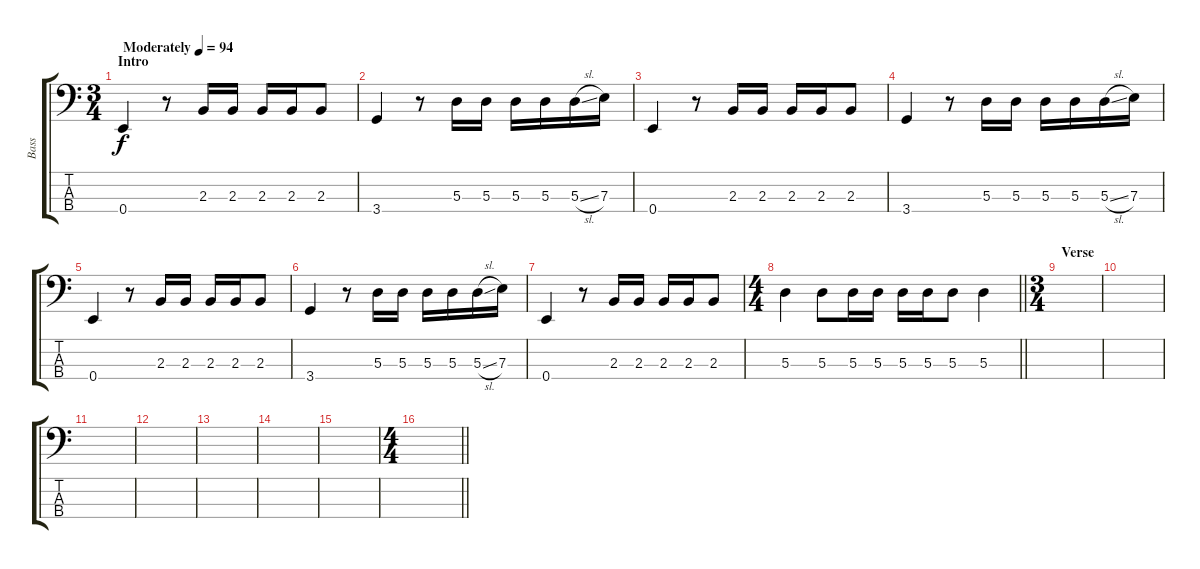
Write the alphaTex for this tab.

\track ("Bass" "Bass") {instrument electricbassfinger}
\staff {score tabs}
\tuning (G2 D2 A1 E1) {hide}
\ts (3 4)
\section ("" "Intro")
\tempo (94 "Moderately")
\clef f4
\ks c
0.4.4{dy f instrument electricbassfinger} r.8 2.3.16 2.3.16 2.3.16 2.3.16 2.3.8 |
3.4.4 r.8 5.3.16 5.3.16 5.3.16 5.3.16 5.3{sl}.16 7.3.16 |
0.4.4 r.8 2.3.16 2.3.16 2.3.16 2.3.16 2.3.8 |
3.4.4 r.8 5.3.16 5.3.16 5.3.16 5.3.16 5.3{sl}.16 7.3.16 |
0.4.4 r.8 2.3.16 2.3.16 2.3.16 2.3.16 2.3.8 |
3.4.4 r.8 5.3.16 5.3.16 5.3.16 5.3.16 5.3{sl}.16 7.3.16 |
0.4.4 r.8 2.3.16 2.3.16 2.3.16 2.3.16 2.3.8 |
\ts (4 4)
\barLineRight lightlight
5.3.4 5.3.8 5.3.16 5.3.16 5.3.16 5.3.16 5.3.8 5.3.4 |
\ts (3 4)
\section ("" "Verse")
|
|
|
|
|
|
|
\ts (4 4)
\barLineRight lightlight
